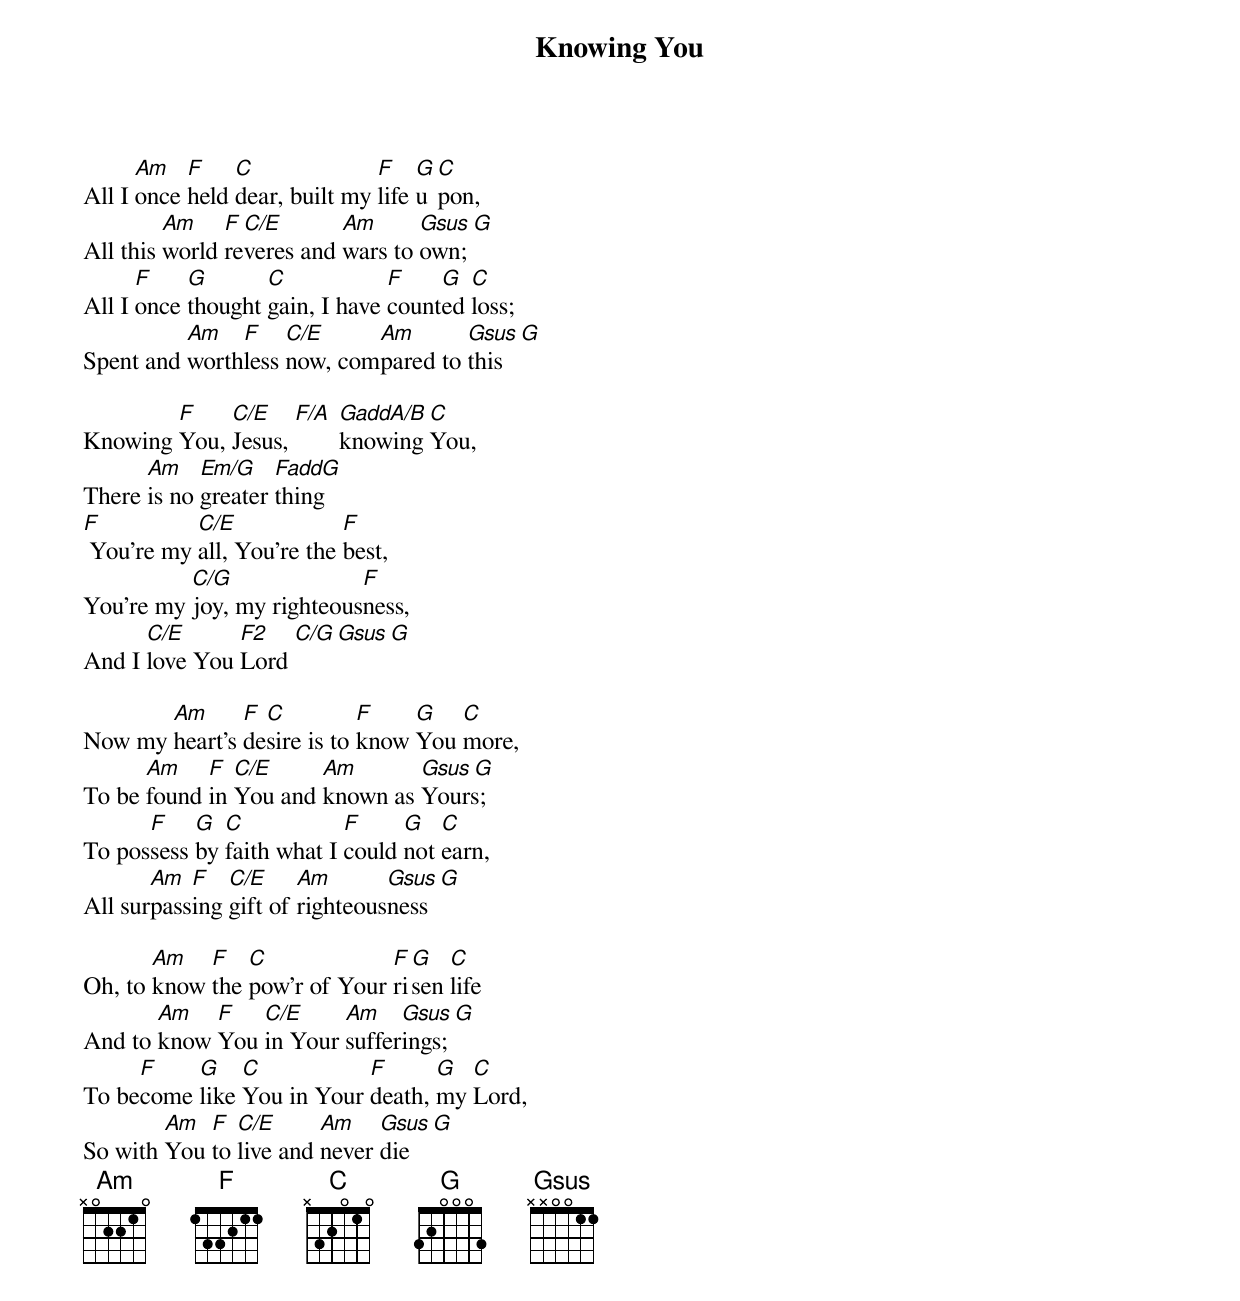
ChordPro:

{title: Knowing You}
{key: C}
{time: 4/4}
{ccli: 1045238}
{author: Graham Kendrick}
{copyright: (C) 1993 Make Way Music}

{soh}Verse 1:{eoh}
All I [Am]once [F]held [C]dear, built my [F]life [G]u[C]pon,
All this [Am]world [F]re[C/E]veres and [Am]wars to [Gsus]own; [G]
All I [F]once [G]thought [C]gain, I have [F]count[G]ed [C]loss;
Spent and [Am]worth[F]less [C/E]now, com[Am]pared to [Gsus]this [G]

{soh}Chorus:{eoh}
Knowing [F]You, [C/E]Jesus, [F/A] [GaddA/B]knowing [C]You,
There [Am]is no [Em/G]greater [FaddG]thing
[F] You're my [C/E]all, You're the [F]best,
You're my [C/G]joy, my righteous[F]ness,
And I [C/E]love You [F2]Lord [C/G][Gsus][G]

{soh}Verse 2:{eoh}
Now my [Am]heart's [F]de[C]sire is to [F]know [G]You [C]more,
To be [Am]found [F]in [C/E]You and [Am]known as [Gsus G]Yours;
To pos[F]sess [G]by [C]faith what I [F]could [G]not [C]earn,
All sur[Am]pass[F]ing [C/E]gift of [Am]righteous[Gsus]ness [G]

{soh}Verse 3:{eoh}
Oh, to [Am]know [F]the [C]pow'r of Your [F]ri[G]sen [C]life
And to [Am]know [F]You [C/E]in Your [Am]suffer[Gsus]ings; [G]
To be[F]come [G]like [C]You in Your [F]death, [G]my [C]Lord,
So with [Am]You [F]to [C/E]live and [Am]never [Gsus]die [G]
